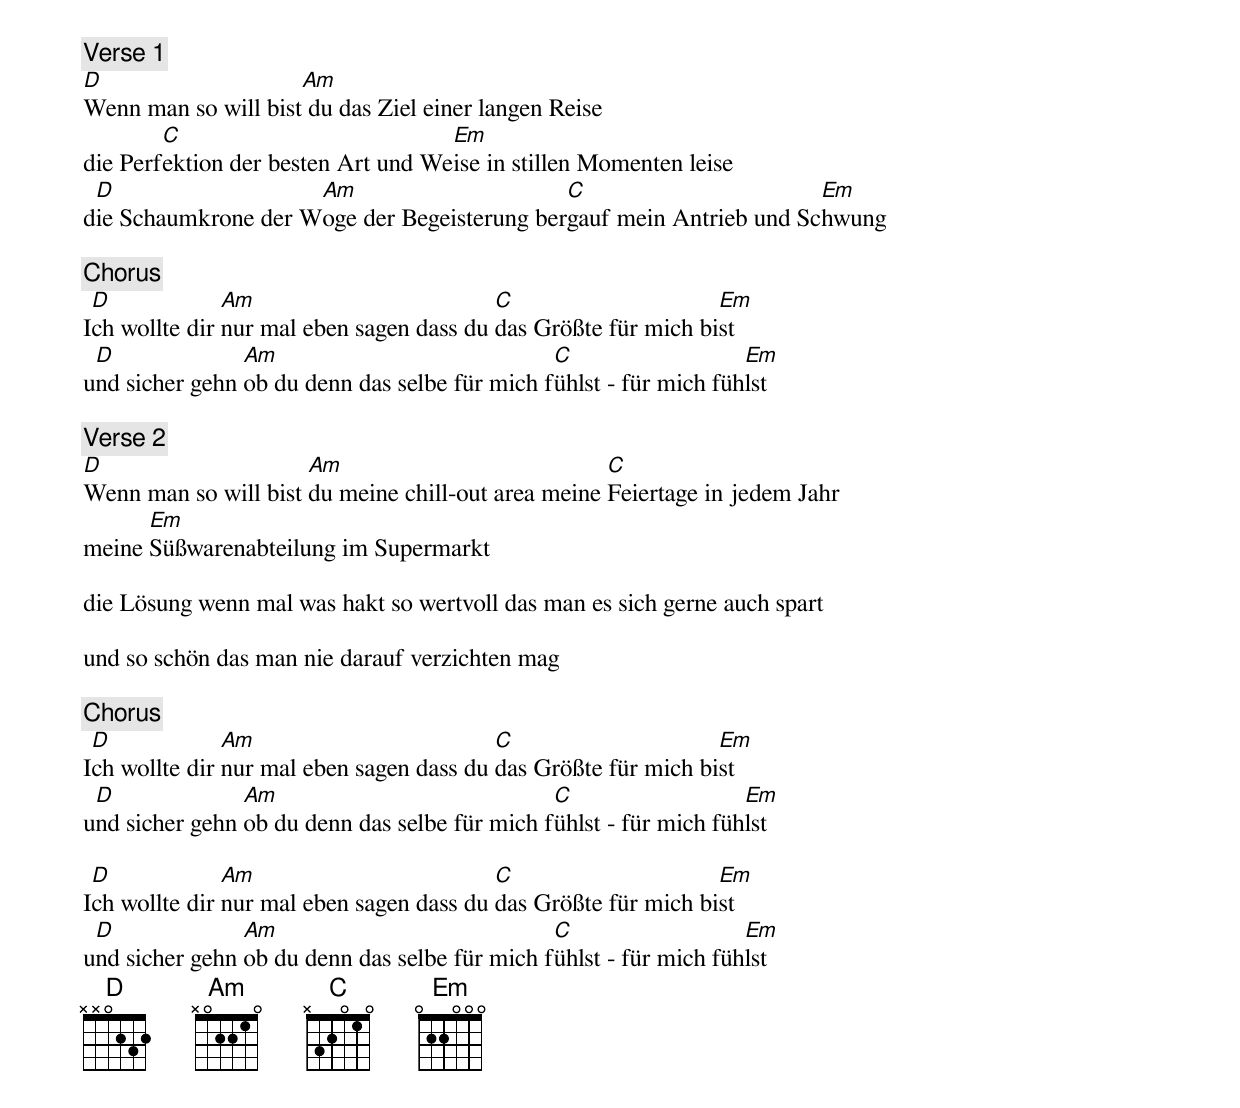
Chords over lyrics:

[Verse 1]
D                    Am
Wenn man so will bist du das Ziel einer langen Reise
        C                           Em
die Perfektion der besten Art und Weise in stillen Momenten leise
 D                   Am                      C                       Em
die Schaumkrone der Woge der Begeisterung bergauf mein Antrieb und Schwung

[Chorus]
 D             Am                         C                     Em
Ich wollte dir nur mal eben sagen dass du das Größte für mich bist
 D              Am                             C                   Em
und sicher gehn ob du denn das selbe für mich fühlst - für mich fühlst

[Verse 2]
D                     Am                            C
Wenn man so will bist du meine chill-out area meine Feiertage in jedem Jahr
      Em
meine Süßwarenabteilung im Supermarkt

die Lösung wenn mal was hakt so wertvoll das man es sich gerne auch spart

und so schön das man nie darauf verzichten mag

[Chorus]
 D             Am                         C                     Em
Ich wollte dir nur mal eben sagen dass du das Größte für mich bist
 D              Am                             C                   Em
und sicher gehn ob du denn das selbe für mich fühlst - für mich fühlst

 D             Am                         C                     Em
Ich wollte dir nur mal eben sagen dass du das Größte für mich bist
 D              Am                             C                   Em
und sicher gehn ob du denn das selbe für mich fühlst - für mich fühlst
